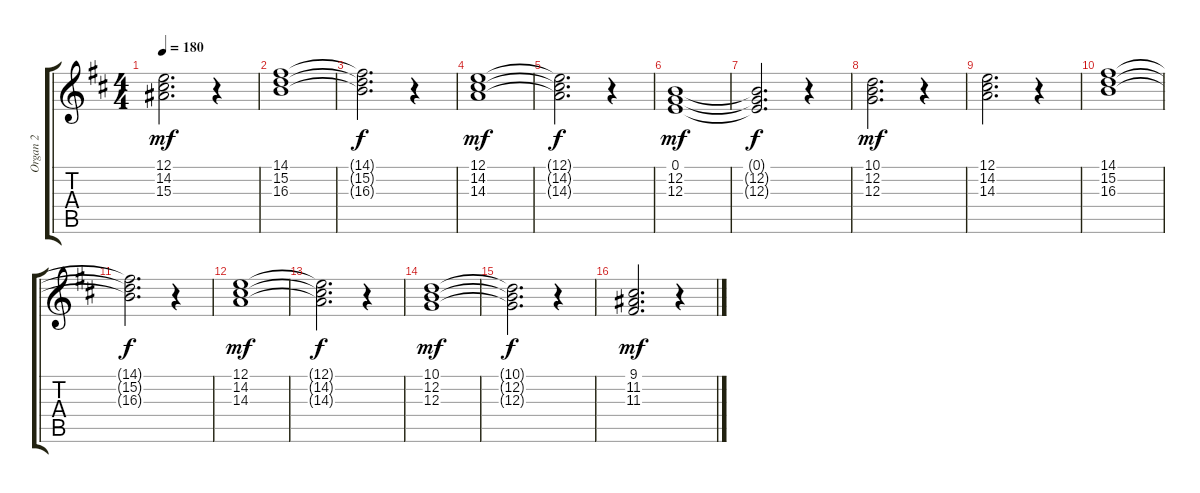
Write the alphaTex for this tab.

\track ("Organ 2" "Organ 2") {instrument rockorgan}
\staff {score tabs}
\tuning (E4 B3 G3 D3 A2 E2) {hide}
\ts (4 4)
\tempo 180
\clef g2
\ks bminor
(12.1 14.2 15.3).2{d dy mf} r.4 |
(14.1 15.2 16.3).1 |
(14.1{t} 15.2{t} 16.3{t}).2{d dy f} r.4 |
(12.1 14.2 14.3).1{dy mf} |
(12.1{t} 14.2{t} 14.3{t}).2{d dy f} r.4 |
(0.1 12.2 12.3).1{dy mf} |
(0.1{t} 12.2{t} 12.3{t}).2{d dy f} r.4 |
(10.1 12.2 12.3).2{d dy mf} r.4 |
(12.1 14.2 14.3).2{d} r.4 |
(14.1 15.2 16.3).1 |
(14.1{t} 15.2{t} 16.3{t}).2{d dy f} r.4 |
(12.1 14.2 14.3).1{dy mf} |
(12.1{t} 14.2{t} 14.3{t}).2{d dy f} r.4 |
(10.1 12.2 12.3).1{dy mf} |
(10.1{t} 12.2{t} 12.3{t}).2{d dy f} r.4 |
(9.1 11.2 11.3).2{d dy mf} r.4
